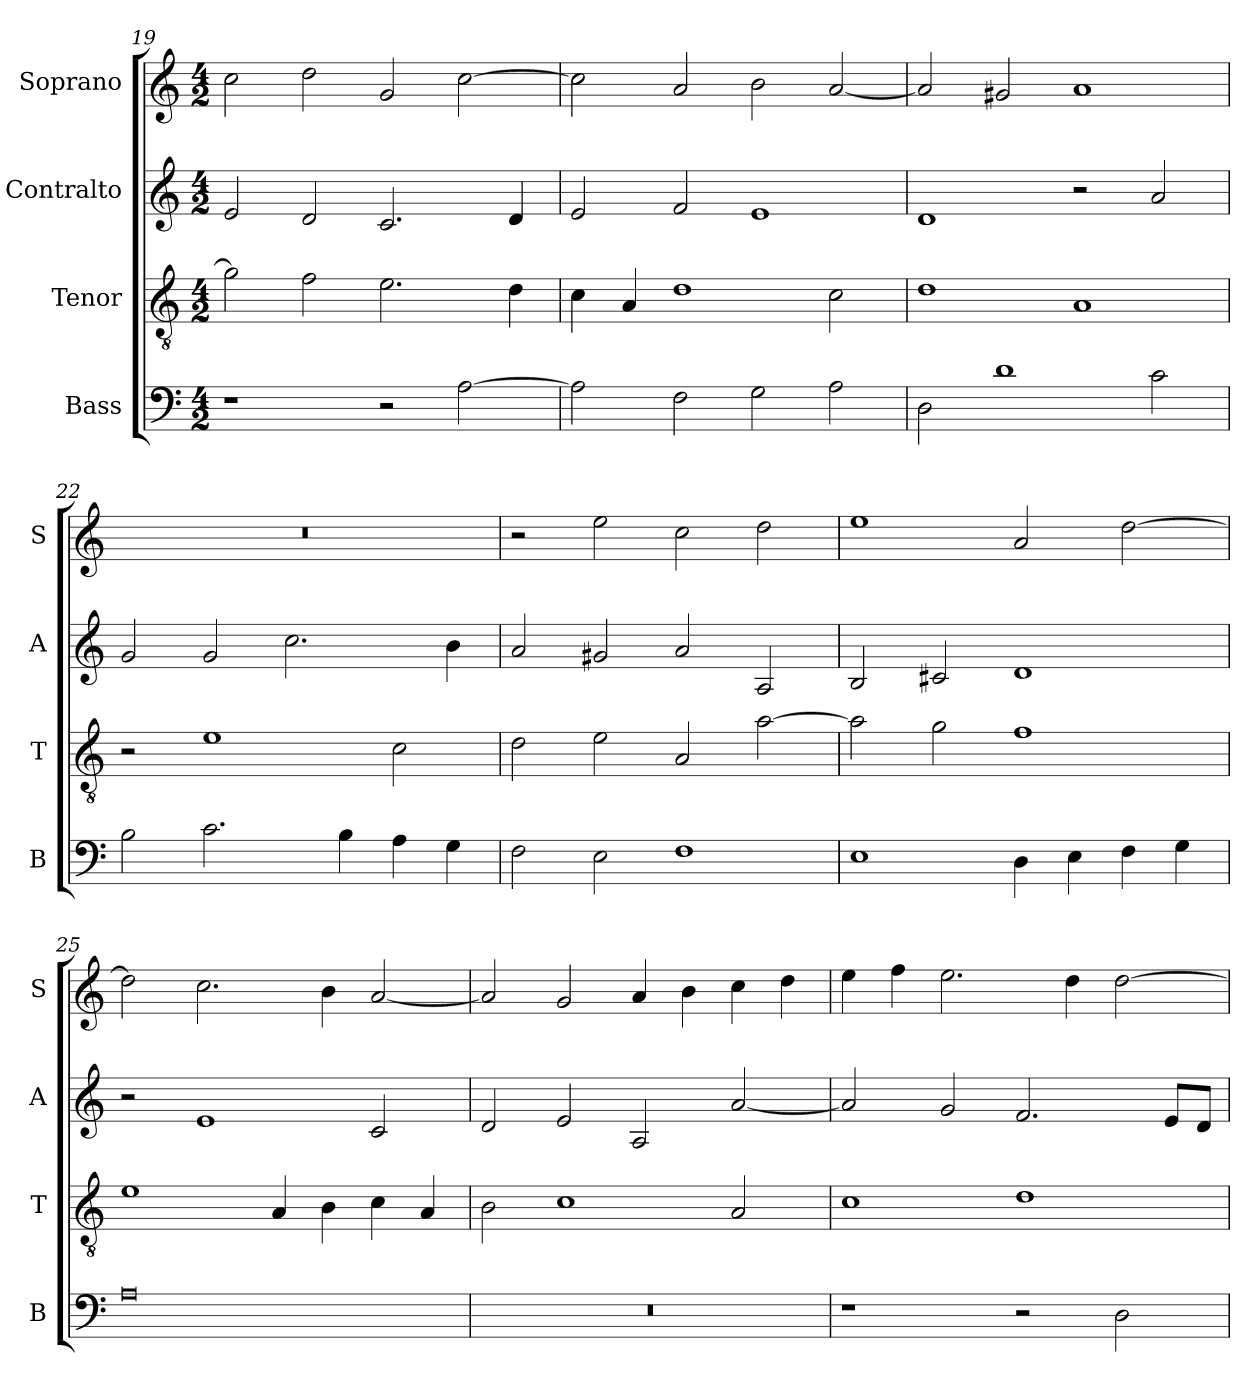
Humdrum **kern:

**kern	**kern	**kern	**kern
*part4	*part3	*part2	*part1
*staff4	*staff3	*staff2	*staff1
*I"Bass	*I"Tenor	*I"Contralto	*I"Soprano
*I'B	*I'T	*I'A	*I'S
*clefF4	*clefGv2	*clefG2	*clefG2
*k[]	*k[]	*k[]	*k[]
*D:dor	*D:dor	*D:dor	*D:dor
*M4/2	*M4/2	*M4/2	*M4/2
=19	=19	=19	=19
1r	2g]	2e	2cc
.	2f	2d	2dd
2r	2.e	2.c	2g
[2A	.	.	[2cc
.	4d	4d	.
=20	=20	=20	=20
2A]	4c	2e	2cc]
.	4A	.	.
2F	1d	2f	2a
2G	.	1e	2b
2A	2c	.	[2a
=21	=21	=21	=21
2D	1d	1d	2a]
1d	.	.	2g#X
.	1A	2r	1a
2c	.	2a	.
=22	=22	=22	=22
2B	2r	2g	0r
2.c	1e	2g	.
.	.	2.cc	.
4B	.	.	.
4A	2c	.	.
4G	.	4b	.
=23	=23	=23	=23
2F	2d	2a	2r
2E	2e	2g#X	2ee
1F	2A	2a	2cc
.	[2a	2A	2dd
=24	=24	=24	=24
1E	2a]	2B	1ee
.	2g	2c#X	.
4D	1f	1d	2a
4E	.	.	.
4F	.	.	[2dd
4G	.	.	.
=25	=25	=25	=25
0A	1e	2r	2dd]
.	.	1e	2.cc
.	4A	.	.
.	4B	.	4b
.	4c	2c	[2a
.	4A	.	.
=26	=26	=26	=26
0r	2B	2d	2a]
.	1c	2e	2g
.	.	2A	4a
.	.	.	4b
.	2A	[2a	4cc
.	.	.	4dd
=27	=27	=27	=27
1r	1c	2a]	4ee
.	.	.	4ff
.	.	2g	2.ee
2r	1d	2.f	.
.	.	.	4dd
2D	.	.	[2dd
.	.	8e/L	.
.	.	8d/J	.
=	=	=	=
*-	*-	*-	*-
